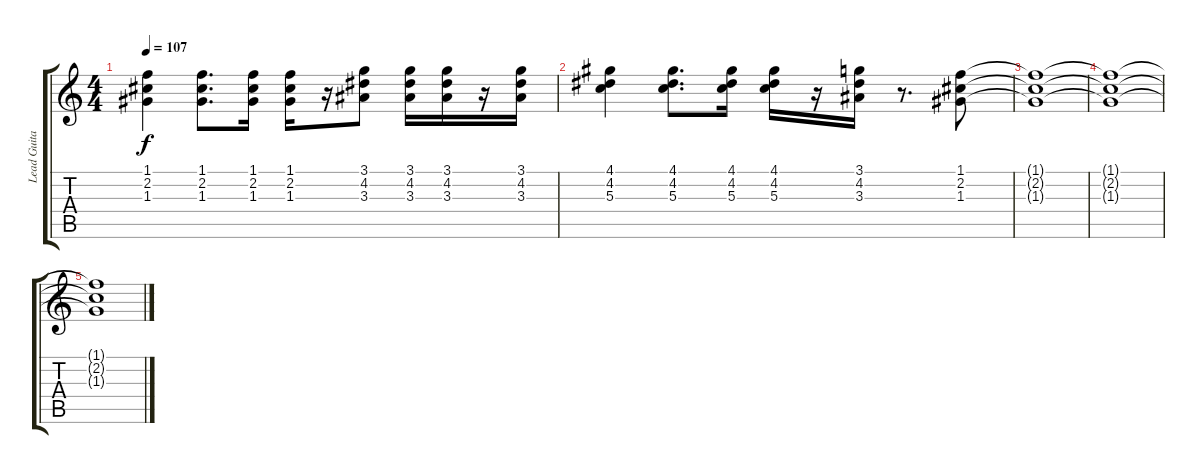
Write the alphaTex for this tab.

\track ("Lead Guitar" "Lead Guita") {instrument distortionguitar}
\staff {score tabs}
\tuning (E4 B3 G3 D3 A2 E2) {hide}
\ts (4 4)
\tempo 107
\clef g2
\ks c
(1.1{t} 2.2{t} 1.3{t}).4{dy f} (1.1 2.2 1.3).8{d} (1.1 2.2 1.3).16 (1.1 2.2 1.3).16 r.16 (3.1 4.2 3.3).8 (3.1 4.2 3.3).16 (3.1 4.2 3.3).16 r.16 (3.1 4.2 3.3).16 |
(4.1 4.2 5.3).4 (4.1 4.2 5.3).8{d} (4.1 4.2 5.3).16 (4.1 4.2 5.3).16 r.16 (3.1 4.2 3.3).16 r.8{d} (1.1 2.2 1.3).8 |
(1.1{t} 2.2{t} 1.3{t}).1 |
(1.1{t} 2.2{t} 1.3{t}).1 |
(1.1{t} 2.2{t} 1.3{t}).1
